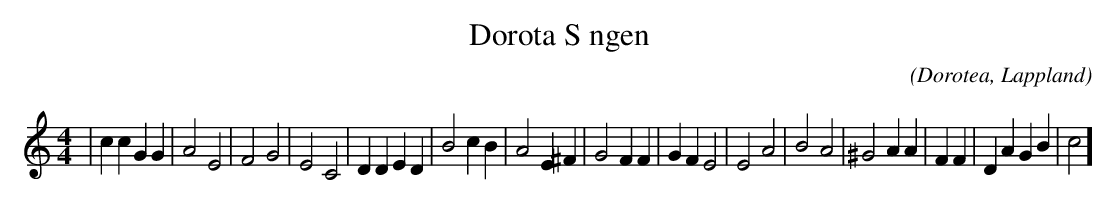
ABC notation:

X:1
T:Dorota S ngen
C:
O:Dorotea, Lappland
M:4/4
L:1/16
K:C
| c4 c4 G4 G4 |A8 E8 |F8 G8 | E8 C8 | D4 D4 E4D4 |B8 c4B4 |A8 E4 ^F4 | G8 F4 F4 | G4 F4 E8 | E8 A8 | B8  A8 | ^G8 A4 A4 |F4 F4 | D4 A4 G4 B4| c8]
